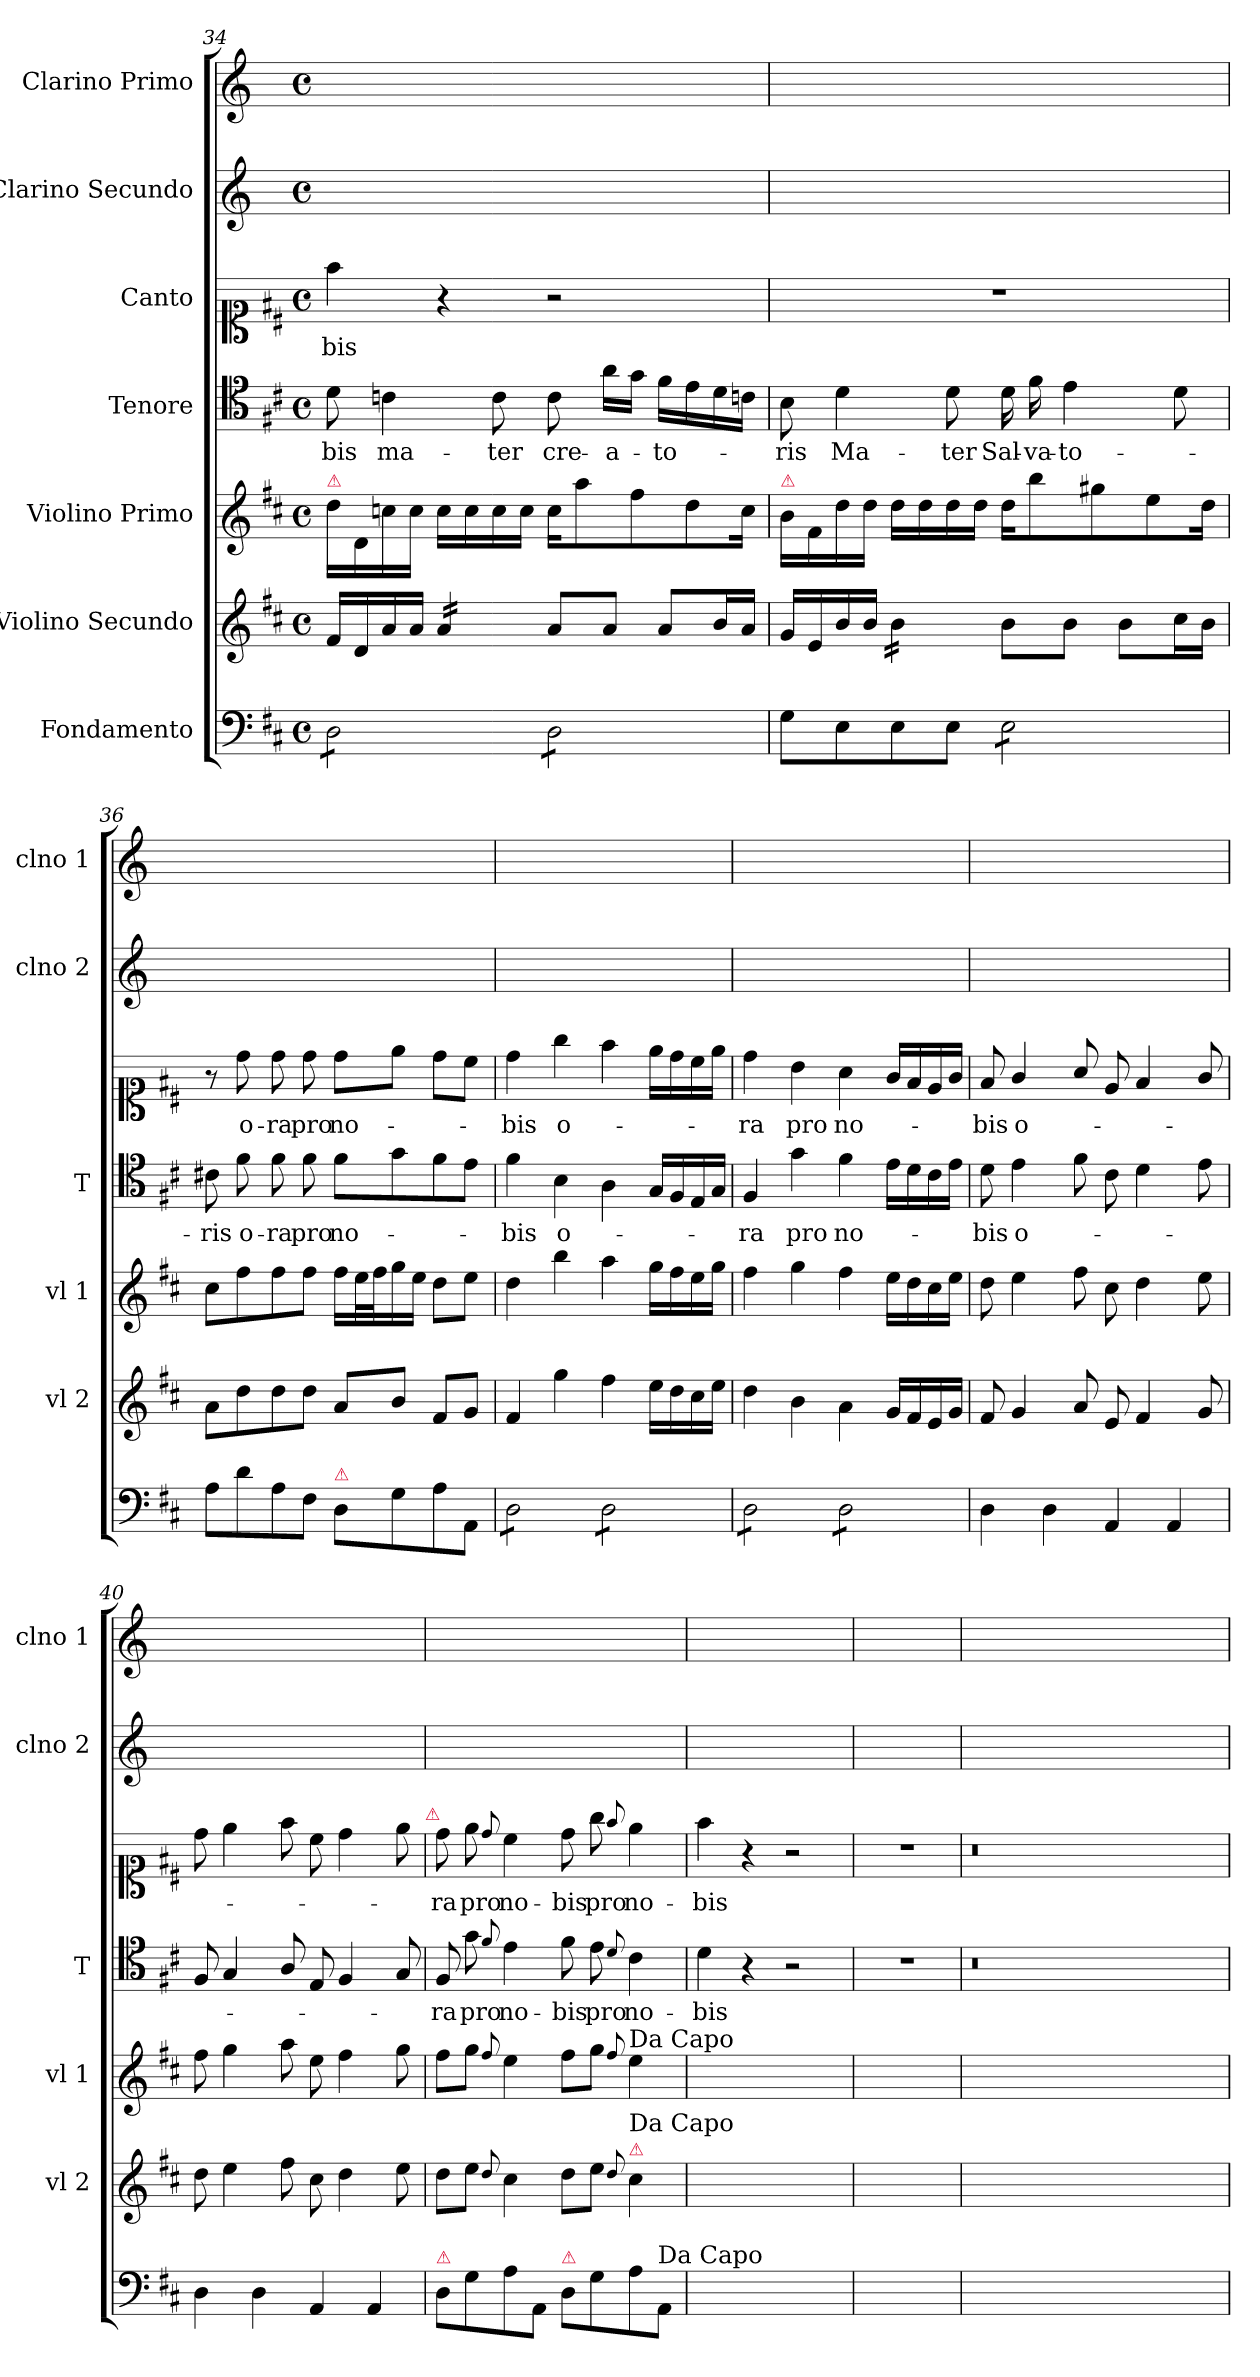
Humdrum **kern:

**kern	**kern	**kern	**kern	**text	**kern	**text	**kern	**kern
*part7	*part6	*part5	*part4	*part4	*part3	*part3	*part2	*part1
*staff7	*staff6	*staff5	*staff4	*staff4	*staff3	*staff3	*staff2	*staff1
*I"Fondamento	*I"Violino Secundo	*I"Violino Primo	*I"Tenore	*	*I"Canto	*	*I"Clarino Secundo	*I"Clarino Primo
*	*I'vl 2	*I'vl 1	*I'T	*	*	*	*I'clno 2	*I'clno 1
*clefF4	*clefG2	*clefG2	*clefC4	*	*clefC1	*	*clefG2	*clefG2
*	*	*	*	*	*	*	*ITrd-1c-2	*ITrd-1c-2
*k[f#c#]	*k[f#c#]	*k[f#c#]	*k[f#c#]	*	*k[f#c#]	*	*k[f#c#]	*k[f#c#]
*D:	*D:	*D:	*D:	*	*D:	*	*D:	*D:
*M4/4	*M4/4	*M4/4	*M4/4	*	*M4/4	*	*M4/4	*M4/4
*met(c)	*met(c)	*met(c)	*met(c)	*	*met(c)	*	*met(c)	*met(c)
=34	=34	=34	=34	=34	=34	=34	=34	=34
!	!	!LO:TX:a:color=crimson:t=⚠	!	!	!	!	!	!
*tremolo	*	*	*	*	*	*	*	*
8D\L	16f#/LL	16dd\LL	8d\	-bis	4ff#\	-bis	1ryy	1ryy
.	16d/	16d/	.	.	.	.	.	.
8D\	16a/	16ccn\	4cn\	ma-	.	.	.	.
.	16a/JJ	16cc\JJ	.	.	.	.	.	.
*	*tremolo	*	*	*	*	*	*	*
8D\	16a/LL	16cc\LL	.	.	4r	.	.	.
.	16a/	16cc\	.	.	.	.	.	.
8D\J	16a/	16cc\	8c\	-ter	.	.	.	.
.	16a/JJ	16cc\JJ	.	.	.	.	.	.
*	*Xtremolo	*	*	*	*	*	*	*
8D\L	8a/L	16cc\KL	8c\	cre-	2r	.	.	.
.	.	8aa\	.	.	.	.	.	.
8D\	8a/J	.	16a\LL	-a-	.	.	.	.
.	.	8ff#\	16g\JJ	.	.	.	.	.
8D\	8a/L	.	16f#\LL	-to-	.	.	.	.
.	.	8dd\	16e\	.	.	.	.	.
8D\J	16b/L	.	16d\	.	.	.	.	.
*Xtremolo	*	*	*	*	*	*	*	*
.	16a/JJ	16cc\Jk	16cn\JJ	.	.	.	.	.
=35	=35	=35	=35	=35	=35	=35	=35	=35
!	!	!LO:TX:a:color=crimson:t=⚠	!	!	!	!	!	!
8G\L	16g/LL	16b\LL	8B\	-ris	1r	.	1ryy	1ryy
.	16e/	16f#/	.	.	.	.	.	.
8E\	16b/	16dd\	4d\	Ma-	.	.	.	.
.	16b/JJ	16dd\JJ	.	.	.	.	.	.
*	*tremolo	*	*	*	*	*	*	*
8E\	16b\LL	16dd\LL	.	.	.	.	.	.
.	16b\	16dd\	.	.	.	.	.	.
8E\J	16b\	16dd\	8d\	-ter	.	.	.	.
.	16b\JJ	16dd\JJ	.	.	.	.	.	.
*	*Xtremolo	*	*	*	*	*	*	*
*tremolo	*	*	*	*	*	*	*	*
8E\L	8b\L	16dd\KL	16d\	Sal-	.	.	.	.
.	.	8bb\	16f#\	-va-	.	.	.	.
8E\	8b\J	.	4e\	-to-	.	.	.	.
.	.	8gg#X\	.	.	.	.	.	.
8E\	8b\L	.	.	.	.	.	.	.
.	.	8ee\	.	.	.	.	.	.
8E\J	16cc#\L	.	8d\	.	.	.	.	.
*Xtremolo	*	*	*	*	*	*	*	*
.	16b\JJ	16dd\Jk	.	.	.	.	.	.
=36	=36	=36	=36	=36	=36	=36	=36	=36
8A\L	8a\L	8cc#\L	8c#X\	-ris	8r	.	1ryy	1ryy
8d\	8dd\	8ff#\	8f#\	o-	8dd\	o-	.	.
8A\	8dd\	8ff#\	8f#\	-ra	8dd\	-ra	.	.
8F#\J	8dd\J	8ff#\J	8f#\	pro	8dd\	pro	.	.
!LO:TX:a:color=crimson:t=⚠	!	!	!	!	!	!	!	!
8D\L	8a/L	16ff#\LL	8f#\L	no-	8dd\L	no-	.	.
.	.	32ee\L	.	.	.	.	.	.
.	.	32ff#\J	.	.	.	.	.	.
8G\	8b/J	16gg\	8g\	.	8ee\J	.	.	.
.	.	16ee\JJ	.	.	.	.	.	.
8A\	8f#/L	8dd\L	8f#\	.	8dd\L	.	.	.
8AA/J	8g/J	8ee\J	8e\J	.	8cc#\J	.	.	.
=37	=37	=37	=37	=37	=37	=37	=37	=37
*tremolo	*	*	*	*	*	*	*	*
8D\L	4f#/	4dd\	4f#\	-bis	4dd\	-bis	1ryy	1ryy
8D\	.	.	.	.	.	.	.	.
8D\	4gg\	4bb\	4B\	o-	4gg\	o-	.	.
8D\J	.	.	.	.	.	.	.	.
8D\L	4ff#\	4aa\	4A\	.	4ff#\	.	.	.
8D\	.	.	.	.	.	.	.	.
8D\	16ee\LL	16gg\LL	16G/LL	.	16ee\LL	.	.	.
.	16dd\	16ff#\	16F#/	.	16dd\	.	.	.
8D\J	16cc#\	16ee\	16E/	.	16cc#\	.	.	.
.	16ee\JJ	16gg\JJ	16G/JJ	.	16ee\JJ	.	.	.
=38	=38	=38	=38	=38	=38	=38	=38	=38
8D\L	4dd\	4ff#\	4F#/	-ra	4dd\	-ra	1ryy	1ryy
8D\	.	.	.	.	.	.	.	.
8D\	4b\	4gg\	4g\	pro	4b\	pro	.	.
8D\J	.	.	.	.	.	.	.	.
8D\L	4a\	4ff#\	4f#\	no-	4a\	no-	.	.
8D\	.	.	.	.	.	.	.	.
8D\	16g/LL	16ee\LL	16e\LL	.	16g/LL	.	.	.
.	16f#/	16dd\	16d\	.	16f#/	.	.	.
8D\J	16e/	16cc#\	16c#\	.	16e/	.	.	.
*Xtremolo	*	*	*	*	*	*	*	*
.	16g/JJ	16ee\JJ	16e\JJ	.	16g/JJ	.	.	.
=39	=39	=39	=39	=39	=39	=39	=39	=39
4D\	8f#/	8dd\	8d\	-bis	8f#/	-bis	1ryy	1ryy
.	4g/	4ee\	4e\	o-	4g/	o-	.	.
4D\	.	.	.	.	.	.	.	.
.	8a/	8ff#\	8f#\	.	8a/	.	.	.
4AA/	8e/	8cc#\	8c#\	.	8e/	.	.	.
.	4f#/	4dd\	4d\	.	4f#/	.	.	.
4AA/	.	.	.	.	.	.	.	.
.	8g/	8ee\	8e\	.	8g/	.	.	.
=40	=40	=40	=40	=40	=40	=40	=40	=40
4D\	8dd\	8ff#\	8F#/	.	8dd\	.	1ryy	1ryy
.	4ee\	4gg\	4G/	.	4ee\	.	.	.
4D\	.	.	.	.	.	.	.	.
.	8ff#\	8aa\	8A/	.	8ff#\	.	.	.
4AA/	8cc#\	8ee\	8E/	.	8cc#\	.	.	.
.	4dd\	4ff#\	4F#/	.	4dd\	.	.	.
4AA/	.	.	.	.	.	.	.	.
.	8ee\	8gg\	8G/	.	8ee\	.	.	.
!	!	!	!	!	!LO:TX:a:color=crimson:t=⚠	!	!	!
=41	=41	=41	=41	=41	=41	=41	=41	=41
!LO:TX:a:color=crimson:t=⚠	!	!	!	!	!	!	!	!
8D\L	8dd\L	8ff#\L	8F#/	-ra	8dd\	-ra	1ryy	1ryy
8G\	8ee\J	8gg\J	8g\	pro	8ee\	pro	.	.
.	8qqdd/	8qqff#/	8qqf#/	.	8qqdd/	.	.	.
8A\	4cc#\	4ee\	4e\	no-	4cc#\	no-	.	.
8AA/J	.	.	.	.	.	.	.	.
!LO:TX:a:color=crimson:t=⚠	!	!	!	!	!	!	!	!
8D\L	8dd\L	8ff#\L	8f#\	-bis	8dd\	-bis	.	.
8G\	8ee\J	8gg\J	8e\	pro	8gg\	pro	.	.
.	8qqdd/	8qqff#/	8qqd/	.	8qqff#/	.	.	.
!	!	!LO:TX:a:t=Da Capo	!	!	!	!	!	!
!	!LO:TX:a:color=crimson:t=⚠	!	!	!	!	!	!	!
!	!LO:TX:a:t=Da Capo	!	!	!	!	!	!	!
8A\	4cc#\	4ee\	4c#\	no-	4ee\	no-	.	.
!LO:TX:a:t=Da Capo	!	!	!	!	!	!	!	!
8AA/J	.	.	.	.	.	.	.	.
=42	=42	=42	=42	=42	=42	=42	=42	=42
1ryy	1ryy	1ryy	4d\	-bis	4ff#\	-bis	1ryy	1ryy
.	.	.	4r	.	4r	.	.	.
.	.	.	2r	.	2r	.	.	.
=43	=43	=43	=43	=43	=43	=43	=43	=43
1ryy	1ryy	1ryy	1r	.	1r	.	1ryy	1ryy
=44	=44	=44	=44	=44	=44	=44	=44	=44
1ryy	1ryy	1ryy	0.r	.	0.r	.	1ryy	1ryy
0ryy	0ryy	0ryy	.	.	.	.	0ryy	0ryy
=	=	=	=	=	=	=	=	=
*-	*-	*-	*-	*-	*-	*-	*-	*-
